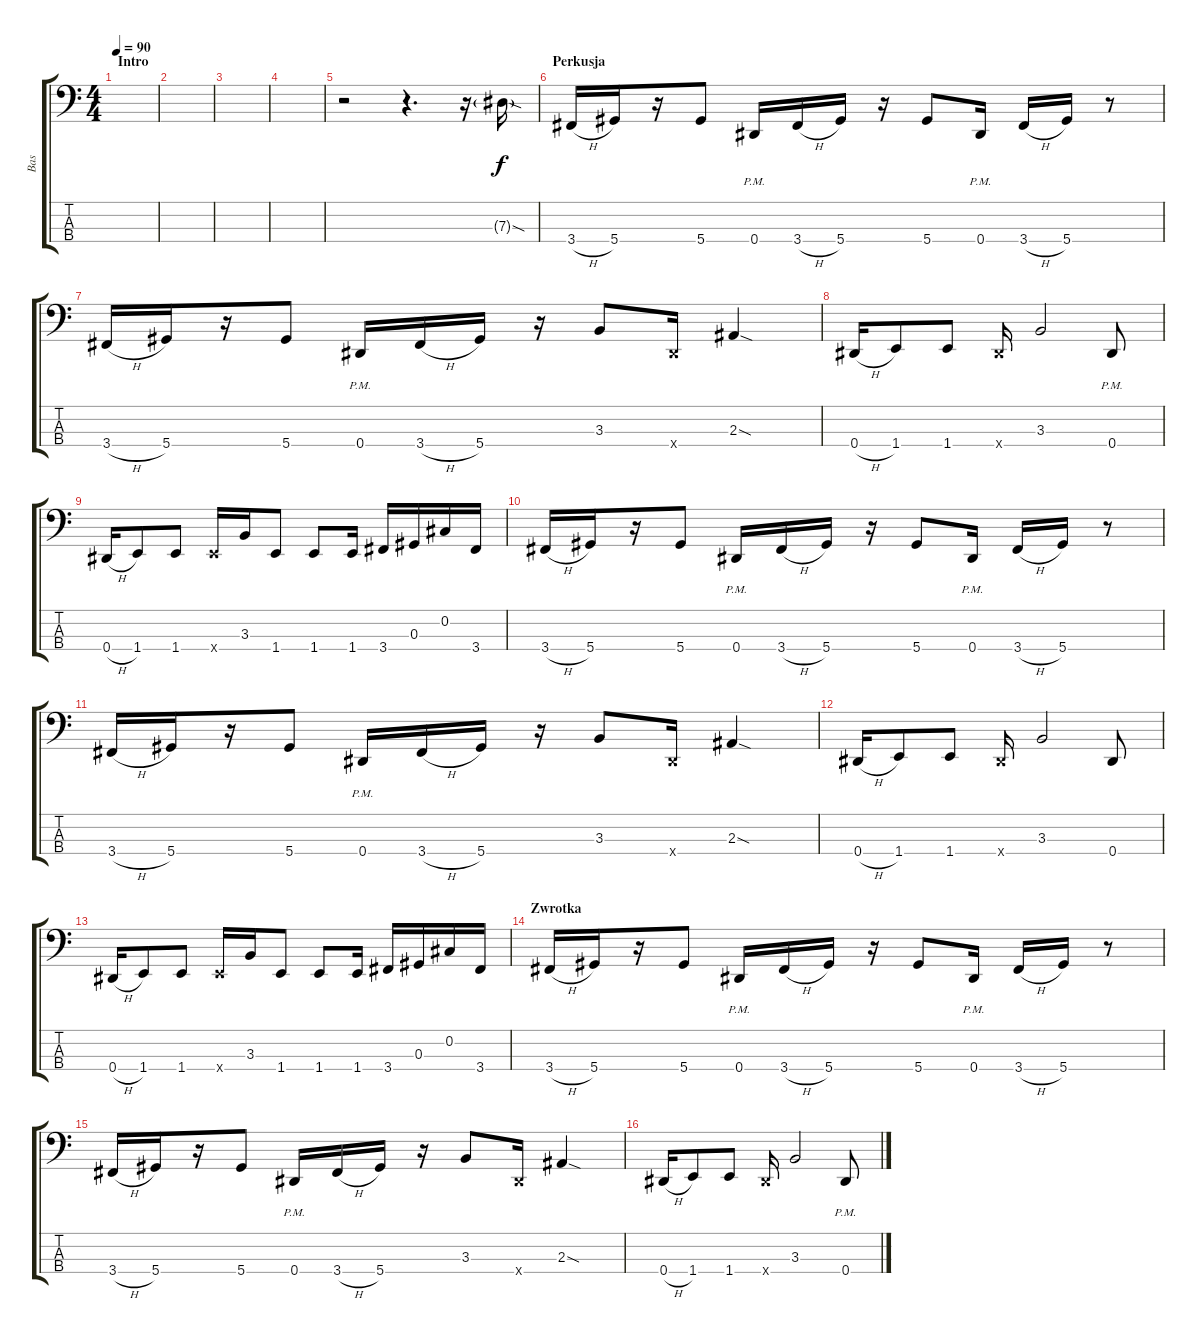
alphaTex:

\track ("Bas" "Bas") {instrument slapbass1}
\staff {score tabs}
\tuning (Gb2 Db2 Ab1 Eb1) {hide}
\ts (4 4)
\section ("" "Intro")
\tempo 90
\clef f4
\ks c
|
|
|
|
r.2 r.4{d} r.16 7.3{sod g}.16 |
\section ("" "Perkusja")
3.4{h}.16{dy f} 5.4.16 r.16 5.4.8 0.4{pm}.16 3.4{h}.16 5.4.16 r.16 5.4.8 0.4{pm}.16 3.4{h}.16 5.4.16 r.8 |
3.4{h}.16 5.4.16 r.16 5.4.8 0.4{pm}.16 3.4{h}.16 5.4.16 r.16 3.3.8 0.4{x}.16 2.3{sod}.4 |
0.4{h}.16 1.4.8 1.4.8 0.4{x}.16 3.3.2 0.4{pm}.8 |
0.4{h}.16 1.4.8 1.4.8 1.4{x}.16 3.3.16 1.4.8 1.4.8 1.4.16 3.4.16 0.3.16 0.2.16 3.4.16 |
3.4{h}.16 5.4.16 r.16 5.4.8 0.4{pm}.16 3.4{h}.16 5.4.16 r.16 5.4.8 0.4{pm}.16 3.4{h}.16 5.4.16 r.8 |
3.4{h}.16 5.4.16 r.16 5.4.8 0.4{pm}.16 3.4{h}.16 5.4.16 r.16 3.3.8 0.4{x}.16 2.3{sod}.4 |
0.4{h}.16 1.4.8 1.4.8 0.4{x}.16 3.3.2 0.4.8 |
0.4{h}.16 1.4.8 1.4.8 1.4{x}.16 3.3.16 1.4.8 1.4.8 1.4.16 3.4.16 0.3.16 0.2.16 3.4.16 |
\section ("" "Zwrotka")
3.4{h}.16 5.4.16 r.16 5.4.8 0.4{pm}.16 3.4{h}.16 5.4.16 r.16 5.4.8 0.4{pm}.16 3.4{h}.16 5.4.16 r.8 |
3.4{h}.16 5.4.16 r.16 5.4.8 0.4{pm}.16 3.4{h}.16 5.4.16 r.16 3.3.8 0.4{x}.16 2.3{sod}.4 |
0.4{h}.16 1.4.8 1.4.8 0.4{x}.16 3.3.2 0.4{pm}.8
